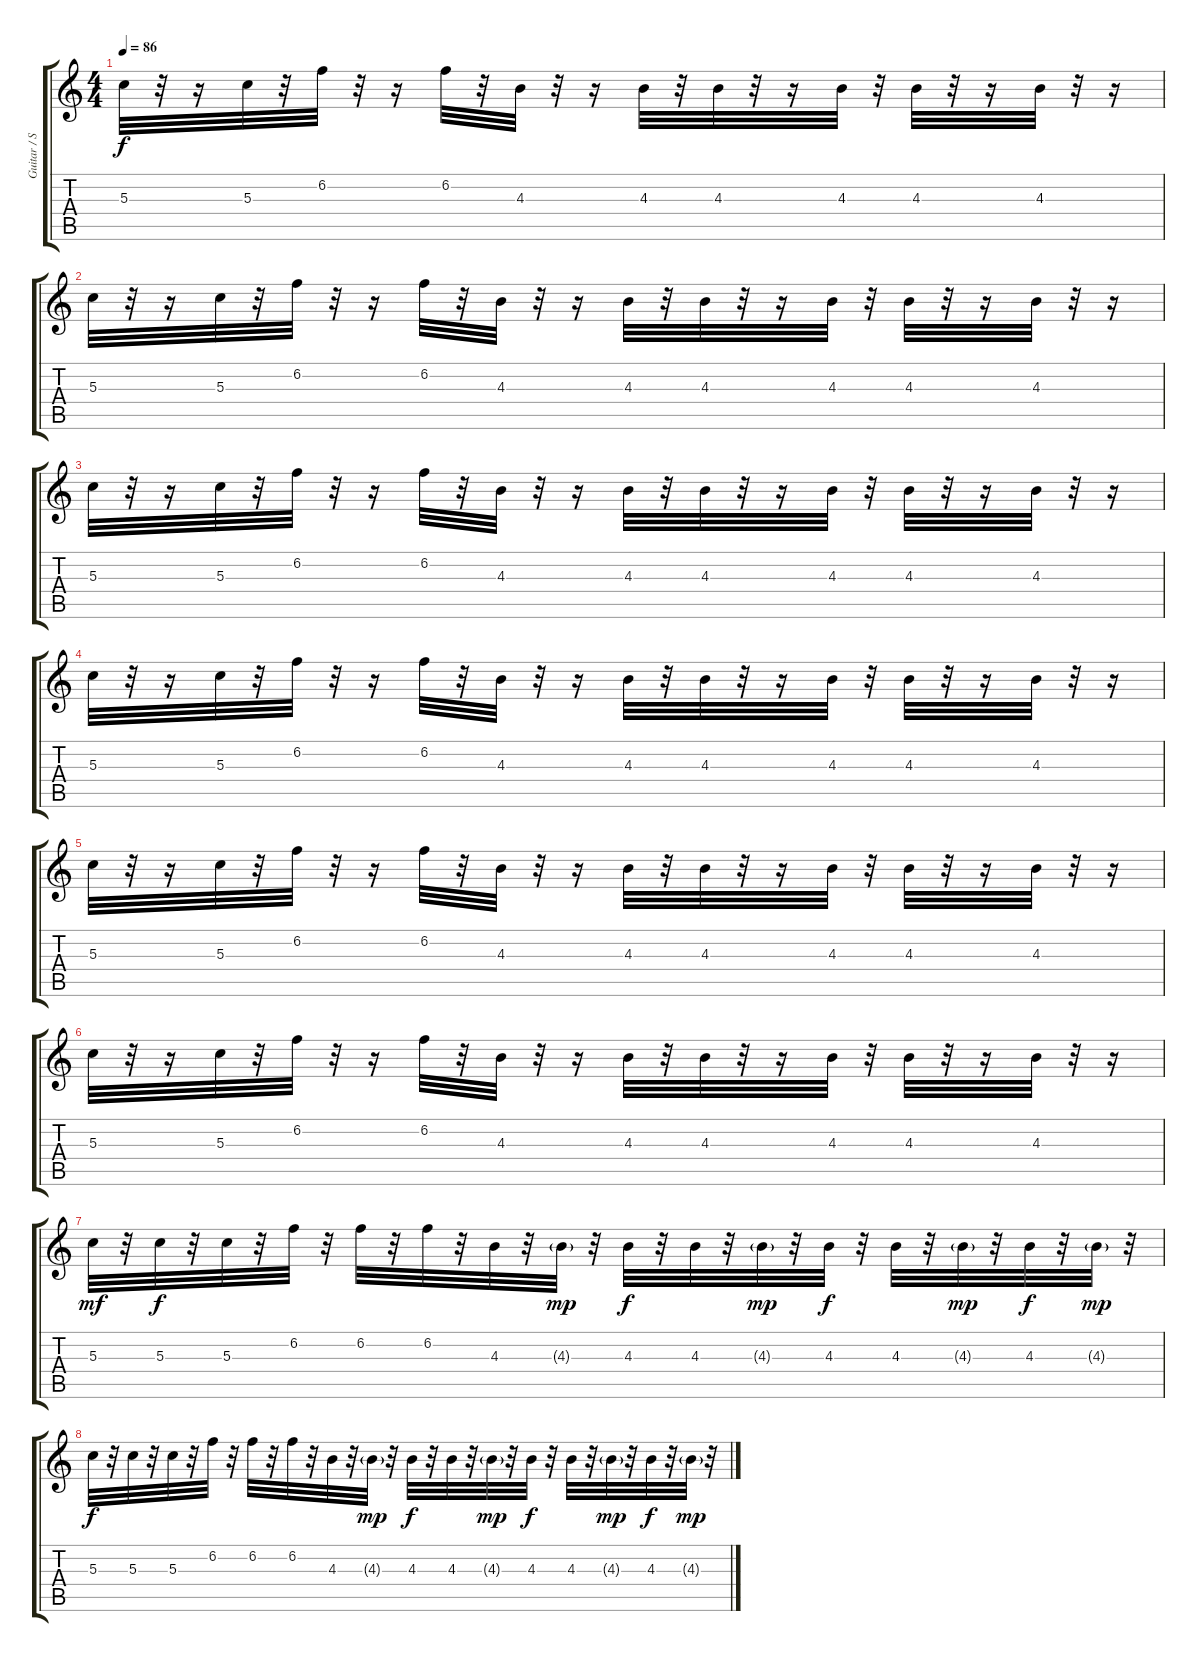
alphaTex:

\track ("Guitar / Steph Carpenter" "Guitar / S") {instrument overdrivenguitar}
\staff {score tabs}
\tuning (E4 B3 G3 D3 A2 E2) {hide}
\ts (4 4)
\tempo 86
\clef g2
\ks c
5.3.32{dy f} r.32 r.16 5.3.32 r.32 6.2.32 r.32 r.16 6.2.32 r.32 4.3.32 r.32 r.16 4.3.32 r.32 4.3.32 r.32 r.16 4.3.32 r.32 4.3.32 r.32 r.16 4.3.32 r.32 r.16 |
5.3.32 r.32 r.16 5.3.32 r.32 6.2.32 r.32 r.16 6.2.32 r.32 4.3.32 r.32 r.16 4.3.32 r.32 4.3.32 r.32 r.16 4.3.32 r.32 4.3.32 r.32 r.16 4.3.32 r.32 r.16 |
5.3.32{volume 9} r.32 r.16 5.3.32 r.32 6.2.32 r.32 r.16 6.2.32 r.32 4.3.32 r.32 r.16 4.3.32 r.32 4.3.32 r.32 r.16 4.3.32 r.32 4.3.32 r.32 r.16 4.3.32 r.32 r.16 |
5.3.32 r.32 r.16 5.3.32 r.32 6.2.32 r.32 r.16 6.2.32 r.32 4.3.32 r.32 r.16 4.3.32 r.32 4.3.32 r.32 r.16 4.3.32 r.32 4.3.32 r.32 r.16 4.3.32 r.32 r.16 |
5.3.32 r.32 r.16 5.3.32 r.32 6.2.32 r.32 r.16 6.2.32 r.32 4.3.32 r.32 r.16 4.3.32 r.32 4.3.32 r.32 r.16 4.3.32 r.32 4.3.32 r.32 r.16 4.3.32 r.32 r.16 |
5.3.32 r.32 r.16 5.3.32 r.32 6.2.32 r.32 r.16 6.2.32 r.32 4.3.32 r.32 r.16 4.3.32 r.32 4.3.32 r.32 r.16 4.3.32 r.32 4.3.32 r.32 r.16 4.3.32 r.32 r.16 |
5.3.32{dy mf volume 11 instrument overdrivenguitar} r.32 5.3.32{dy f} r.32 5.3.32 r.32 6.2.32 r.32 6.2.32 r.32 6.2.32 r.32 4.3.32 r.32 4.3{g}.32{dy mp} r.32 4.3.32{dy f} r.32 4.3.32 r.32 4.3{g}.32{dy mp} r.32 4.3.32{dy f} r.32 4.3.32 r.32 4.3{g}.32{dy mp} r.32 4.3.32{dy f} r.32 4.3{g}.32{dy mp} r.32 |
5.3.32{dy f volume 12} r.32 5.3.32 r.32 5.3.32 r.32 6.2.32 r.32 6.2.32 r.32 6.2.32 r.32 4.3.32 r.32 4.3{g}.32{dy mp} r.32 4.3.32{dy f} r.32 4.3.32 r.32 4.3{g}.32{dy mp} r.32 4.3.32{dy f} r.32 4.3.32 r.32 4.3{g}.32{dy mp} r.32 4.3.32{dy f} r.32 4.3{g}.32{dy mp} r.32
